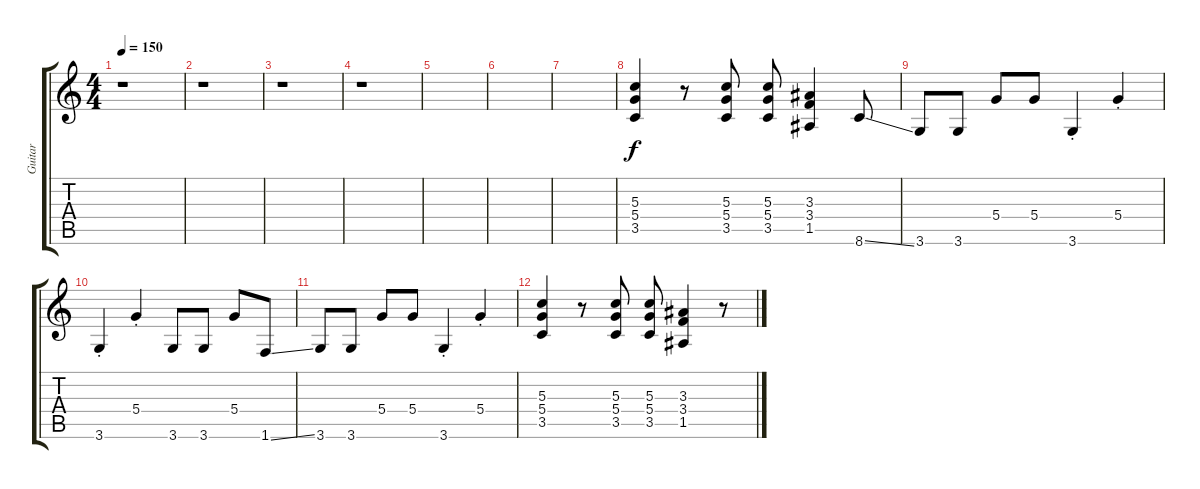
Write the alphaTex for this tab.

\track ("Guitar" "Guitar") {instrument electricguitarclean}
\staff {score tabs}
\tuning (E4 B3 G3 D3 A2 E2) {hide}
\ts (4 4)
\tempo 150
\clef g2
\ks c
r.1{dy f instrument electricguitarclean} |
r.1 |
r.1 |
r.1 |
|
|
|
(5.3 5.4 3.5).4 r.8 (5.3 5.4 3.5).8 (5.3 5.4 3.5).8 (3.3 3.4 1.5).4 8.6{ss}.8 |
3.6.8 3.6.8 5.4.8 5.4.8 3.6{st}.4 5.4{st}.4 |
3.6{st}.4 5.4{st}.4 3.6.8 3.6.8 5.4.8 1.6{ss}.8 |
3.6.8 3.6.8 5.4.8 5.4.8 3.6{st}.4 5.4{st}.4 |
(5.3 5.4 3.5).4 r.8 (5.3 5.4 3.5).8 (5.3 5.4 3.5).8 (3.3 3.4 1.5).4 r.8
